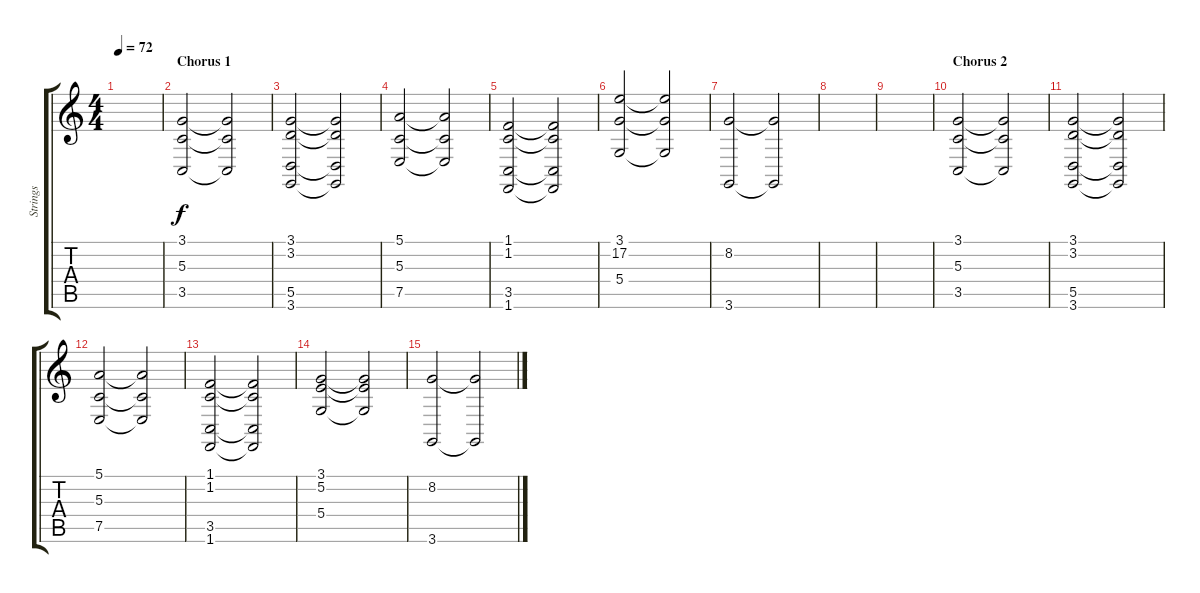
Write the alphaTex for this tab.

\track ("Strings" "Strings") {instrument stringensemble1}
\staff {score tabs}
\tuning (E4 B3 G3 D3 A2 E2) {hide}
\ts (4 4)
\tempo 72
\clef g2
\ks c
|
\section ("" "Chorus 1")
(3.1 5.3 3.5).2{volume 12} (3.1{t} 5.3{t} 3.5{t}).2{volume 6} |
(3.1 3.2 5.5 3.6).2{volume 12} (3.1{t} 3.2{t} 5.5{t} 3.6{t}).2{volume 6} |
(5.1 5.3 7.5).2{volume 12} (5.1{t} 5.3{t} 7.5{t}).2{volume 6} |
(1.1 1.2 3.5 1.6).2{volume 12} (1.1{t} 1.2{t} 3.5{t} 1.6{t}).2{volume 6} |
(3.1 17.2 5.4).2{volume 12} (3.1{t} 17.2{t} 5.4{t}).2{volume 6} |
(8.2 3.6).2{volume 12} (8.2{t} 3.6{t}).2{volume 6} |
|
|
\section ("" "Chorus 2")
(3.1 5.3 3.5).2{volume 12} (3.1{t} 5.3{t} 3.5{t}).2{volume 6} |
(3.1 3.2 5.5 3.6).2{volume 12} (3.1{t} 3.2{t} 5.5{t} 3.6{t}).2{volume 6} |
(5.1 5.3 7.5).2{volume 12} (5.1{t} 5.3{t} 7.5{t}).2{volume 6} |
(1.1 1.2 3.5 1.6).2{volume 12} (1.1{t} 1.2{t} 3.5{t} 1.6{t}).2{volume 6} |
(3.1 5.2 5.4).2{volume 12} (3.1{t} 5.2{t} 5.4{t}).2{volume 6} |
(8.2 3.6).2{volume 12} (8.2{t} 3.6{t}).2{volume 6}
